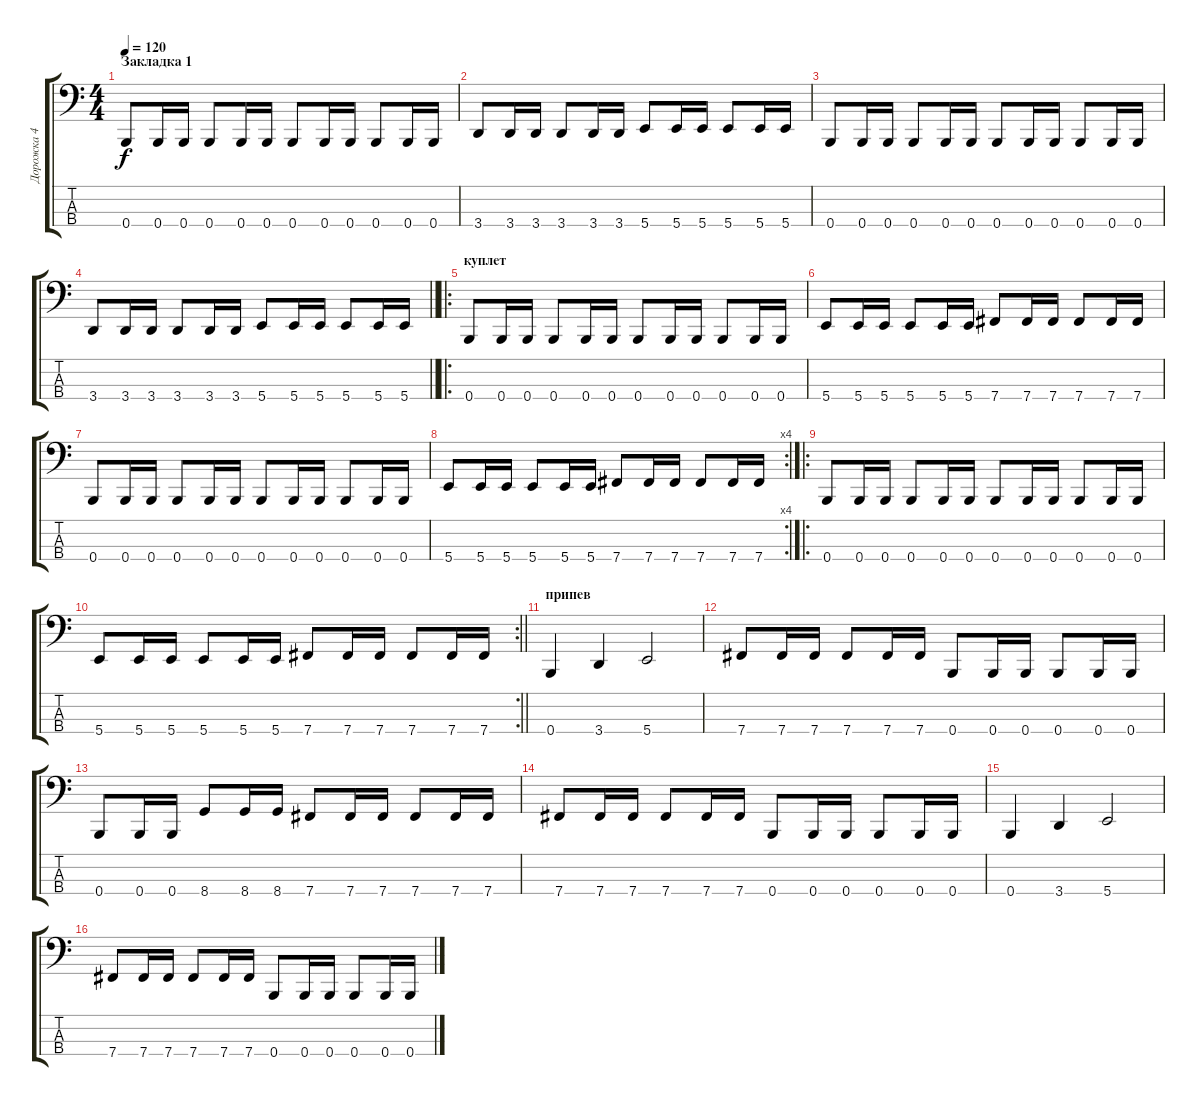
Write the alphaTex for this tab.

\track ("Дорожка 4" "Дорожка 4") {instrument electricbassfinger}
\staff {score tabs}
\tuning (D2 A1 E1 B0) {hide}
\ts (4 4)
\section ("" "Закладка 1")
\tempo 120
\clef f4
\ks c
0.4.8{dy f} 0.4.16 0.4.16 0.4.8 0.4.16 0.4.16 0.4.8 0.4.16 0.4.16 0.4.8 0.4.16 0.4.16 |
3.4.8 3.4.16 3.4.16 3.4.8 3.4.16 3.4.16 5.4.8 5.4.16 5.4.16 5.4.8 5.4.16 5.4.16 |
0.4.8 0.4.16 0.4.16 0.4.8 0.4.16 0.4.16 0.4.8 0.4.16 0.4.16 0.4.8 0.4.16 0.4.16 |
\barLineRight lightlight
3.4.8 3.4.16 3.4.16 3.4.8 3.4.16 3.4.16 5.4.8 5.4.16 5.4.16 5.4.8 5.4.16 5.4.16 |
\ro
\section ("" "куплет")
0.4.8 0.4.16 0.4.16 0.4.8 0.4.16 0.4.16 0.4.8 0.4.16 0.4.16 0.4.8 0.4.16 0.4.16 |
5.4.8 5.4.16 5.4.16 5.4.8 5.4.16 5.4.16 7.4.8 7.4.16 7.4.16 7.4.8 7.4.16 7.4.16 |
0.4.8 0.4.16 0.4.16 0.4.8 0.4.16 0.4.16 0.4.8 0.4.16 0.4.16 0.4.8 0.4.16 0.4.16 |
\rc 4
5.4.8 5.4.16 5.4.16 5.4.8 5.4.16 5.4.16 7.4.8 7.4.16 7.4.16 7.4.8 7.4.16 7.4.16 |
\ro
0.4.8 0.4.16 0.4.16 0.4.8 0.4.16 0.4.16 0.4.8 0.4.16 0.4.16 0.4.8 0.4.16 0.4.16 |
\rc 2
\barLineRight lightlight
5.4.8 5.4.16 5.4.16 5.4.8 5.4.16 5.4.16 7.4.8 7.4.16 7.4.16 7.4.8 7.4.16 7.4.16 |
\section ("" "припев")
0.4.4 3.4.4 5.4.2 |
7.4.8 7.4.16 7.4.16 7.4.8 7.4.16 7.4.16 0.4.8 0.4.16 0.4.16 0.4.8 0.4.16 0.4.16 |
0.4.8 0.4.16 0.4.16 8.4.8 8.4.16 8.4.16 7.4.8 7.4.16 7.4.16 7.4.8 7.4.16 7.4.16 |
7.4.8 7.4.16 7.4.16 7.4.8 7.4.16 7.4.16 0.4.8 0.4.16 0.4.16 0.4.8 0.4.16 0.4.16 |
0.4.4 3.4.4 5.4.2 |
7.4.8 7.4.16 7.4.16 7.4.8 7.4.16 7.4.16 0.4.8 0.4.16 0.4.16 0.4.8 0.4.16 0.4.16
